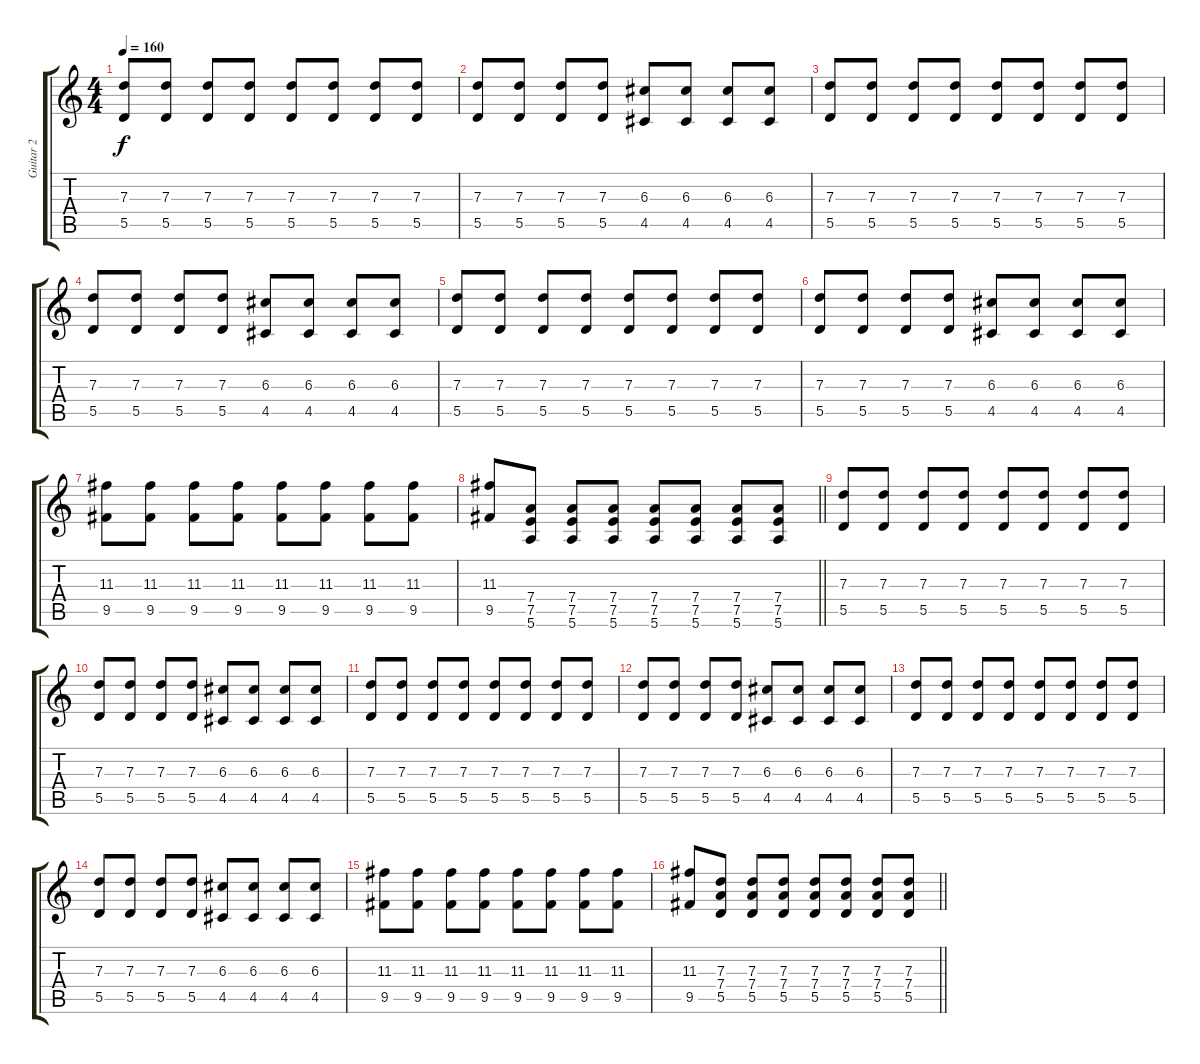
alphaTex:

\track ("Guitar 2" "Guitar 2") {instrument distortionguitar}
\staff {score tabs}
\tuning (E4 B3 G3 D3 A2 E2) {hide}
\ts (4 4)
\tempo 160
\clef g2
\ks c
(7.3 5.5).8{dy f} (7.3 5.5).8 (7.3 5.5).8 (7.3 5.5).8 (7.3 5.5).8 (7.3 5.5).8 (7.3 5.5).8 (7.3 5.5).8 |
(7.3 5.5).8 (7.3 5.5).8 (7.3 5.5).8 (7.3 5.5).8 (6.3 4.5).8 (6.3 4.5).8 (6.3 4.5).8 (6.3 4.5).8 |
(7.3 5.5).8 (7.3 5.5).8 (7.3 5.5).8 (7.3 5.5).8 (7.3 5.5).8 (7.3 5.5).8 (7.3 5.5).8 (7.3 5.5).8 |
(7.3 5.5).8 (7.3 5.5).8 (7.3 5.5).8 (7.3 5.5).8 (6.3 4.5).8 (6.3 4.5).8 (6.3 4.5).8 (6.3 4.5).8 |
(7.3 5.5).8 (7.3 5.5).8 (7.3 5.5).8 (7.3 5.5).8 (7.3 5.5).8 (7.3 5.5).8 (7.3 5.5).8 (7.3 5.5).8 |
(7.3 5.5).8 (7.3 5.5).8 (7.3 5.5).8 (7.3 5.5).8 (6.3 4.5).8 (6.3 4.5).8 (6.3 4.5).8 (6.3 4.5).8 |
(11.3 9.5).8 (11.3 9.5).8 (11.3 9.5).8 (11.3 9.5).8 (11.3 9.5).8 (11.3 9.5).8 (11.3 9.5).8 (11.3 9.5).8 |
\barLineRight lightlight
(11.3 9.5).8 (7.4 7.5 5.6).8 (7.4 7.5 5.6).8 (7.4 7.5 5.6).8 (7.4 7.5 5.6).8 (7.4 7.5 5.6).8 (7.4 7.5 5.6).8 (7.4 7.5 5.6).8 |
(7.3 5.5).8 (7.3 5.5).8 (7.3 5.5).8 (7.3 5.5).8 (7.3 5.5).8 (7.3 5.5).8 (7.3 5.5).8 (7.3 5.5).8 |
(7.3 5.5).8 (7.3 5.5).8 (7.3 5.5).8 (7.3 5.5).8 (6.3 4.5).8 (6.3 4.5).8 (6.3 4.5).8 (6.3 4.5).8 |
(7.3 5.5).8 (7.3 5.5).8 (7.3 5.5).8 (7.3 5.5).8 (7.3 5.5).8 (7.3 5.5).8 (7.3 5.5).8 (7.3 5.5).8 |
(7.3 5.5).8 (7.3 5.5).8 (7.3 5.5).8 (7.3 5.5).8 (6.3 4.5).8 (6.3 4.5).8 (6.3 4.5).8 (6.3 4.5).8 |
(7.3 5.5).8 (7.3 5.5).8 (7.3 5.5).8 (7.3 5.5).8 (7.3 5.5).8 (7.3 5.5).8 (7.3 5.5).8 (7.3 5.5).8 |
(7.3 5.5).8 (7.3 5.5).8 (7.3 5.5).8 (7.3 5.5).8 (6.3 4.5).8 (6.3 4.5).8 (6.3 4.5).8 (6.3 4.5).8 |
(11.3 9.5).8 (11.3 9.5).8 (11.3 9.5).8 (11.3 9.5).8 (11.3 9.5).8 (11.3 9.5).8 (11.3 9.5).8 (11.3 9.5).8 |
\barLineRight lightlight
(11.3 9.5).8 (7.3 7.4 5.5).8 (7.3 7.4 5.5).8 (7.3 7.4 5.5).8 (7.3 7.4 5.5).8 (7.3 7.4 5.5).8 (7.3 7.4 5.5).8 (7.3 7.4 5.5).8
